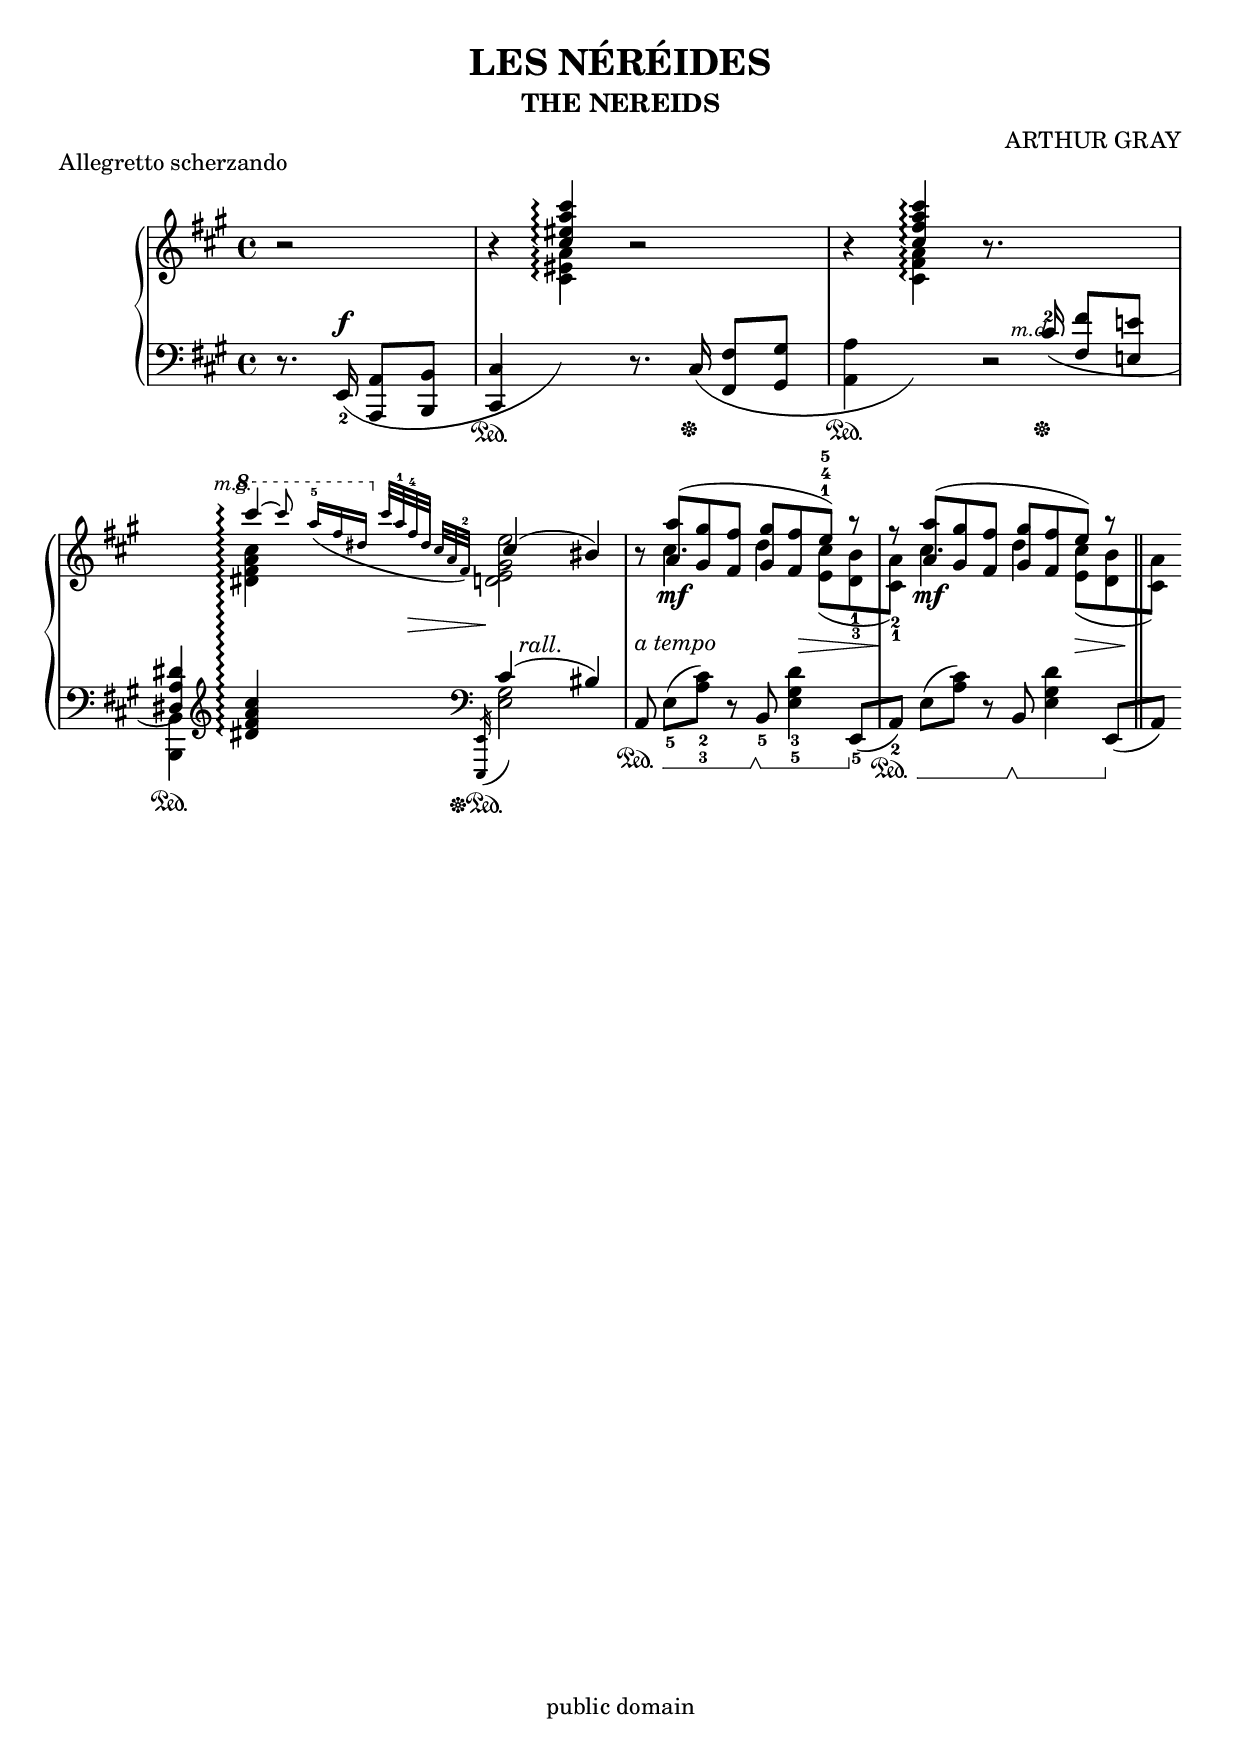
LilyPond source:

\version "2.10.0"

\header {
    composer = "ARTHUR GRAY"
    title = "LES NÉRÉIDES"
    subtitle = "THE NEREIDS"
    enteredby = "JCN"
    piece = "Allegretto scherzando"
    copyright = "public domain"
}

%{

Nastiest piece of competition at
http://www.orphee.com/comparison/study.html, see
http://www.orphee.com/comparison/gray.pdf

Lines that contain tweaks (10 currently, not counting reverts) are
marked with %tweak

possibly more impressive to render without tweaks?

  grep -v tweak input/les-nereides.ly >> lnnt.ly
  lilypond lnnt.ly

%}

treble = \new Voice \relative c''{
    \key a \major
    r2
    | %2
    \stemUp
    r4 <cis eis a cis>\arpeggio r2
    | %3
    r4 <cis fis a cis>\arpeggio r8.

    \change Staff=bass

    \once\override TextScript  #'extra-offset = #'(-3 . -4) %tweak
    
    cis,16^2(^\markup {\small \italic "m.d." }\sustainUp
    <fis fis,>8 <e! e,!>
    | %4
    <dis, a' dis>4)\sustainDown
    
    \change Staff=treble
    
    \slurUp
    \set PianoStaff.connectArpeggios = ##t

    #(set-octavation 1)

    \once\override TextScript  #'extra-offset = #'(-3 . -2) %tweak
	    
    \tieUp
    cis''''4^\markup { \small \italic "m.g." }\arpeggio~
    \grace {
        cis8
	\revert Stem #'direction
	
	a16[-5_( fis dis]
	#(set-octavation 0)
	
	cis32[ a-1 fis-4 dis]   cis[ a  fis)-2]
				% the small grace in lower staff comes after us
	s32
    }


    \stemUp
    cis'4( bis)

    | %5
    r8 <a' a,>8(\mf <gis gis,> <fis fis,>
    
    % \fingerUp
    \override Fingering  #'direction = #UP
    
    <gis gis,> <fis fis,> e)-1-4-5 r

    | %6
    r <a a,>8(\mf <gis gis,> <fis fis,>
    <gis gis,> <fis fis,>  e) r
    
    | %7
    \bar "||"
}

trebleTwo = \new Voice \relative c''{
    \stemDown
    \slurDown
    % \fingerDown
    \override Fingering  #'direction = #DOWN
    s2
    | %1
    s1*2
    | %4
    s4
    <cis' a fis dis>4\arpeggio
    <e, gis, e d!>2
    | %5
    s8 cis4. d4
    % fair to count as one tweak?
    \override Fingering #'add-stem-support = ##t %tweak
    \override Fingering #'padding = #0.15
    \override Fingering #'slur-padding = #0.1
    <cis e,>8[( <d,_3 b'_1>
    | %6
    <cis_1 a'_2>)] cis'4. d4 
    <cis e,>8[( <b d,>
    | %7
    <a cis,>)]
}

bass = \new Voice \relative c{
    \partial 2
    \key a \major
    
    \slurDown
    \dynamicUp

    r8. e,16(\f_2 <a a,>8[ <b b,>]
    | %2
    \override Staff.SustainPedalLineSpanner #'staff-padding = #5 %tweak
			   
    <cis cis,>4\sustainDown
    \change Staff=treble
    \stemDown
    <a'' eis cis>4)\arpeggio
    
    \change Staff=bass
    \stemNeutral
    
    r8. cis,,16(\sustainUp <fis fis,>8 <gis gis,>
    
    | %3
%    \once \override Stem  #'length = #6 %tweak
    <a a,>4\sustainDown
    \change Staff=treble
			
    \stemNeutral
    \stemDown    
    <a' fis cis>)\arpeggio
    \change Staff=bass
    \stemNeutral
    r2
    
    | %4
    \stemDown
    <b,, b,>4
    \clef treble
    \stemNeutral
    <<
        %urg: staff-change: ! on dis
        <cis'' a fis dis!>\arpeggio
    >>
    
    \grace {
	\override Stem  #'stroke-style = #"grace"
  
        s8
        s16 s s
 	s32 s s
	s s s
	\clef bass
	<e,,, e,>32(\sustainUp\sustainDown
    
	\revert Stem #'stroke-style
    }
    <gis' e>2)
    
    | %5
    \slurUp
    
    % \fingerDown
    \override Fingering  #'direction = #DOWN

			   
    \override Staff.SustainPedalLineSpanner #'staff-padding = #3.5 %tweak
    \set Staff.pedalSustainStyle = #'mixed
    %%a,8 e'[-5(<a-2 cis-3>])

			   
    a,8\sustainDown e'[-5(<a cis>])-2-3
    %%r b,-5 <e-3 gis-5 d'>4
    r b,-5\sustainUp\sustainDown <e gis d'>4-3-5
    \slurNeutral
    e,8[-5(\sustainUp
    
    | %6
    a)-2]\sustainDown
    \slurUp
    e'[(<a cis>)] r b,\sustainUp\sustainDown <e gis d'>4
    \slurNeutral
    e,8[(\sustainUp
    
    | %7
    a)]
}

bassTwo = \new Voice \relative c{
    \skip 2
    \skip 1*2
    \skip 2

    \stemUp
    \slurUp

    cis'4( bis)
}

middleDynamics = {
    \override Dynamics.TextScript  #'padding = #-1 %tweak
    s2
    s1*2
    | %4
    s2
    \grace {
	s8
	s16 s s
	s32 s
	\once\override Dynamics.Hairpin  #'extra-offset = #'(0 . 2) %tweak
	s\> s
	s32 s s s\!
    
    }
    \fatText
    s32 s-"rall." s s s8 s4
    \emptyText
    | %5
    s2-"a tempo" s8
    \once\override Dynamics.Hairpin  #'extra-offset = #'(1 . 0) %tweak
    s \> s s
    | %6 
    s8\!
    s2 s8 s\> s
    | %7
    s8\!
}

theScore = \score{
    \context PianoStaff <<
        \new Staff = "treble" <<
	    \treble
	    \trebleTwo
        >>
	\new Dynamics <<
	    \middleDynamics
	>>
        \new Staff = "bass" <<
	    \clef bass
	    \bass
	    \bassTwo
        >>
    >>
    \layout {
	\context {
	    \Score
	    pedalSustainStrings = #'("Ped." "*Ped." "*")
	    \remove Bar_number_engraver
        }
	\context {
	    \type "Engraver_group"
	    \name Dynamics
	    \consists "Output_property_engraver"
	    \override VerticalAxisGroup #'minimum-Y-extent = #'(-1 . 1)

	    \consists "Script_engraver"
	    \consists "Dynamic_engraver"
	    \consists "Text_engraver"

	    %%\override TextScript #'font-size = #1
	    \override TextScript #'font-shape = #'italic

	    \consists "Skip_event_swallow_translator"

	    \consists "Axis_group_engraver"
    	}

	\context {
	    \PianoStaff
	    \accepts Dynamics
	    \override VerticalAlignment #'forced-distance = #7
        }
    }
}
			   
\book{
    \score { \theScore }
}
    
%%% Local variables:
%%% coding: utf-8
%%% LilyPond-indent-level:2
%%% End:

